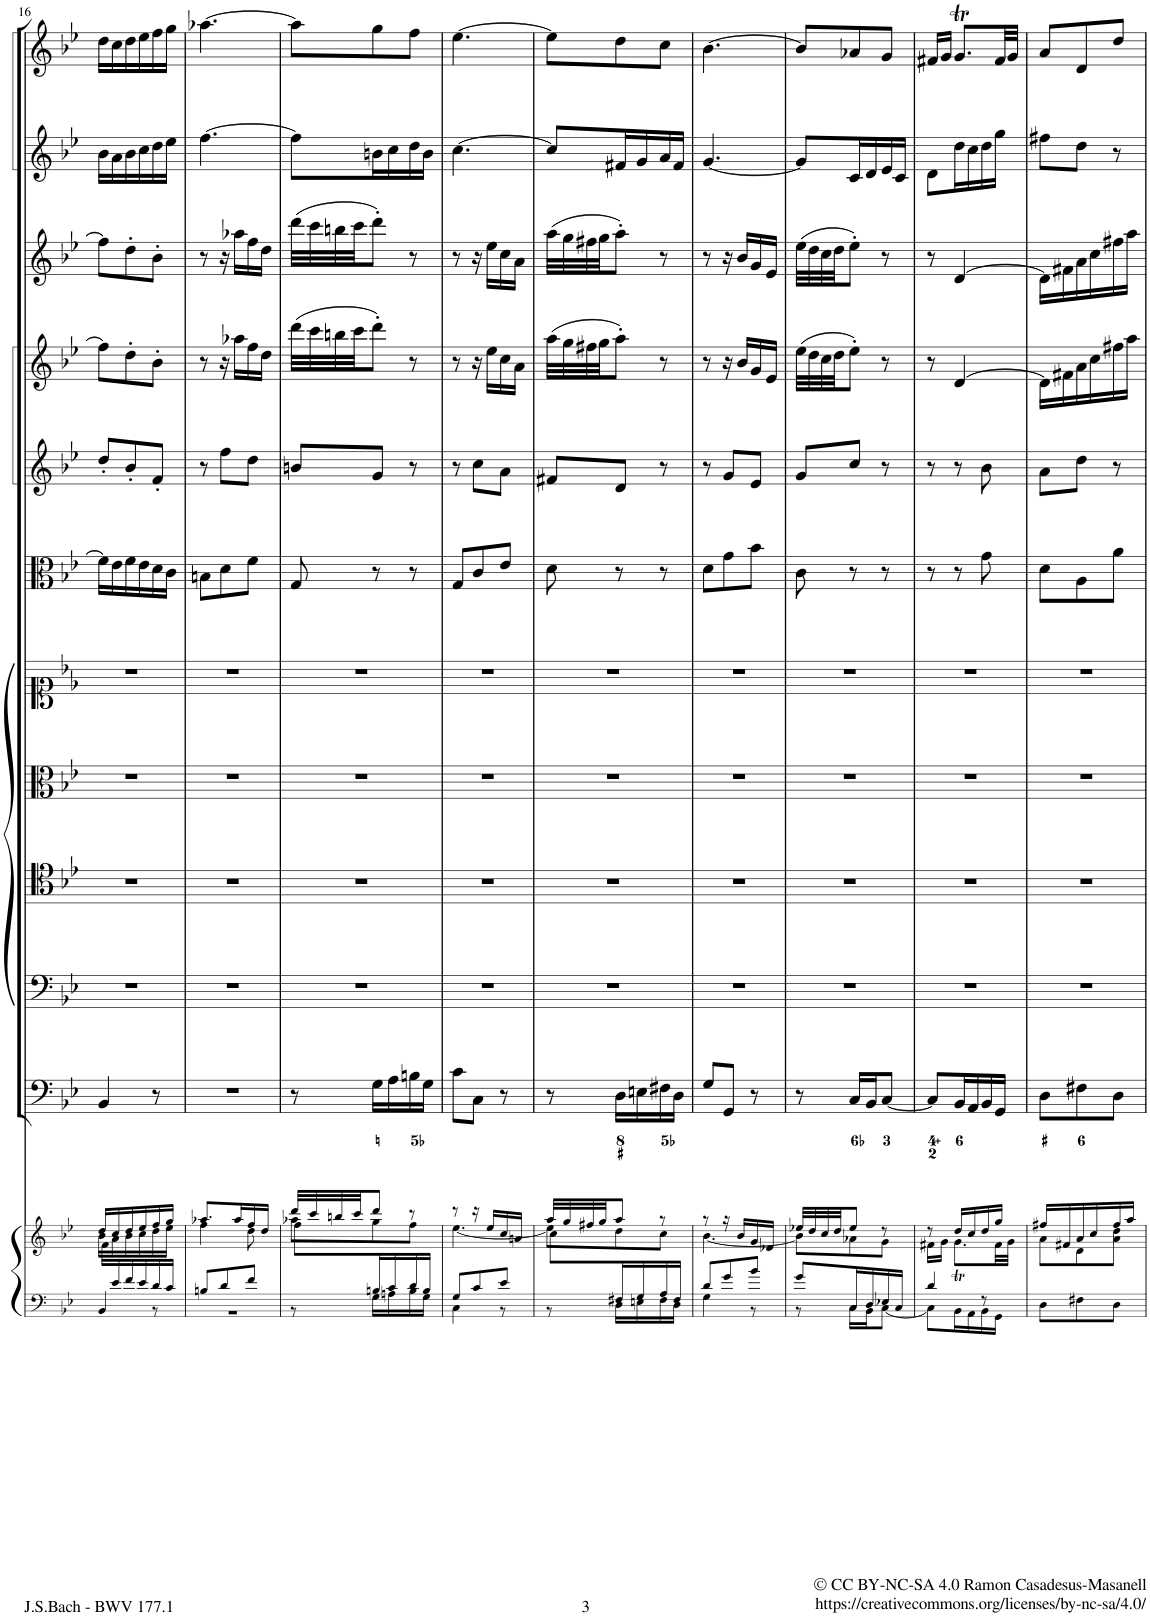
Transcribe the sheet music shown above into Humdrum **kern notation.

**kern	**kern	**kern	**kern	**kern	**kern	**kern	**kern	**kern	**kern	**kern	**kern	**kern
*part12	*part12	*part11	*part10	*part9	*part8	*part7	*part6	*part5	*part4	*part3	*part2	*part1
*staff13	*staff12	*staff11	*staff10	*staff9	*staff8	*staff7	*staff6	*staff5	*staff4	*staff3	*staff2	*staff1
*I"Piano reduction	*	*I"Continuo	*I"Basso	*I"Tenore	*I"Alto	*I"Soprano	*I"Viola	*I"Violino II	*I"Violino I	*I"Violino concertante	*I"Oboe II	*I"Oboe I
*I'Pno	*	*	*	*	*	*	*I'Vla	*I'Vln	*I'Vln	*I'Vln	*I'Ob	*I'Ob
!!LO:PB:g=z
*clefF4	*clefG2	*clefF4	*clefF4	*clefC4	*clefC3	*clefC1	*clefC3	*clefG2	*clefG2	*clefG2	*clefG2	*clefG2
*k[b-e-]	*k[b-e-]	*k[b-e-]	*k[b-e-]	*k[b-e-]	*k[b-e-]	*k[b-e-]	*k[b-e-]	*k[b-e-]	*k[b-e-]	*k[b-e-]	*k[b-e-]	*k[b-e-]
*M3/8	*M3/8	*M3/8	*M3/8	*M3/8	*M3/8	*M3/8	*M3/8	*M3/8	*M3/8	*M3/8	*M3/8	*M3/8
=16	=16	=16	=16	=16	=16	=16	=16	=16	=16	=16	=16	=16
*^	*^	*	*	*	*	*	*	*	*	*	*	*
*	*	*	*^	*	*	*	*	*	*	*	*	*	*	*
16ryy	4BB-/	16dd/LL	16b-\LL	16f\LL	4BB-/	4.r	4.r	4.r	4.r	16f\LL]	8dd'/L	8ff\L]	8ff\L]	16b-\LL	16dd\LL
16e-/	.	16cc/	16a\	4ryy	.	.	.	.	.	16e-\	.	.	.	16a\	16cc\
16f/	.	16dd/	16b-\	.	.	.	.	.	.	16f\	8b-'/	8dd'\	8dd'\	16b-\	16dd\
16e-/	.	16ee-/	16cc\	.	.	.	.	.	.	16e-\	.	.	.	16cc\	16ee-\
16d/	8r	16ff/	16dd\	.	8r	.	.	.	.	16d\	8f'/J	8b-'\J	8b-'\J	16dd\	16ff\
16c/JJ	.	16gg/JJ	16ee-\JJ	16ryy	.	.	.	.	.	16c\JJ	.	.	.	16ee-\JJ	16gg\JJ
*	*	*	*v	*v	*	*	*	*	*	*	*	*	*	*	*
=17	=17	=17	=17	=17	=17	=17	=17	=17	=17	=17	=17	=17	=17	=17
8Bn/L	4.r	8.aa-X/L	4ff\	4.r	4.r	4.r	4.r	4.r	8Bn\L	8r	8r	8r	[4.ff\	[4.aa-X\
8d/	.	.	.	.	.	.	.	.	8d\	8ff\L	16r	16r	.	.
.	.	16aa-/L	.	.	.	.	.	.	.	.	16aa-X\LL	16aa-X\LL	.	.
8f/J	.	16ff/	8dd\	.	.	.	.	.	8f\J	8dd\J	16ff\	16ff\	.	.
.	.	16dd/JJ	.	.	.	.	.	.	.	.	16dd\JJ	16dd\JJ	.	.
=18	=18	=18	=18	=18	=18	=18	=18	=18	=18	=18	=18	=18	=18	=18
*	*	*	*^	*	*	*	*	*	*	*	*	*	*	*
8ryy	8r	32ddd/LLL	8aa-X\L	8ff\L	8r	4.r	4.r	4.r	4.r	8G/	8bn/L	(32ddd\LLL	(32ddd\LLL	8ff\L]	8aa-\L]
.	.	32ccc/	.	.	.	.	.	.	.	.	.	32ccc\	32ccc\	.	.
.	.	32bbn/	.	.	.	.	.	.	.	.	.	32bbn\	32bbn\	.	.
.	.	32ccc/JJ	.	.	.	.	.	.	.	.	.	32ccc\JJ	32ccc\JJ	.	.
16Bn/L	16G\LL	8ddd/J	8gg\	4ryy	16G\LL	.	.	.	.	8r	8g/J	8ddd'\J)	8ddd'\J)	16bn\L	8gg\
16c/	16An\	.	.	.	16A\	.	.	.	.	.	.	.	.	16cc\	.
16d/	16B\	8r	8ff\J	.	16Bn\	.	.	.	.	8r	8r	8r	8r	16dd\	8ff\J
16B/JJ	16G\JJ	.	.	.	16G\JJ	.	.	.	.	.	.	.	.	16b\JJ	.
*	*	*	*v	*v	*	*	*	*	*	*	*	*	*	*	*
=19	=19	=19	=19	=19	=19	=19	=19	=19	=19	=19	=19	=19	=19	=19
8G/L	4C\	8r	[4.ee-\	8c\L	4.r	4.r	4.r	4.r	8G/L	8r	8r	8r	[4.cc\	[4.ee-\
8c/	.	16r	.	8C\J	.	.	.	.	8c/	8cc\L	16r	16r	.	.
.	.	16ee-/LL	.	.	.	.	.	.	.	.	16ee-\LL	16ee-\LL	.	.
8e-/J	8r	16cc/	.	8r	.	.	.	.	8e-/J	8a\J	16cc\	16cc\	.	.
.	.	16an/JJ	.	.	.	.	.	.	.	.	16a\JJ	16a\JJ	.	.
=20	=20	=20	=20	=20	=20	=20	=20	=20	=20	=20	=20	=20	=20	=20
*	*	*	*^	*	*	*	*	*	*	*	*	*	*	*
8ryy	8r	32aa/LLL	8ee-\L]	8cc\L	8r	4.r	4.r	4.r	4.r	8d\	8f#X/L	(32aa\LLL	(32aa\LLL	8cc/L]	8ee-\L]
.	.	32gg/	.	.	.	.	.	.	.	.	.	32gg\	32gg\	.	.
.	.	32ff#X/	.	.	.	.	.	.	.	.	.	32ff#X\	32ff#X\	.	.
.	.	32gg/JJ	.	.	.	.	.	.	.	.	.	32gg\JJ	32gg\JJ	.	.
16F#X/L	16D\LL	8aa/J	8dd\	4ryy	16D\LL	.	.	.	.	8r	8d/J	8aa'\J)	8aa'\J)	16f#X/L	8dd\
16G/	16En\	.	.	.	16En\	.	.	.	.	.	.	.	.	16g/	.
16A/	16F#\	8r	8cc\J	.	16F#X\	.	.	.	.	8r	8r	8r	8r	16a/	8cc\J
16F#/JJ	16D\JJ	.	.	.	16D\JJ	.	.	.	.	.	.	.	.	16f#/JJ	.
*	*	*	*v	*v	*	*	*	*	*	*	*	*	*	*	*
=21	=21	=21	=21	=21	=21	=21	=21	=21	=21	=21	=21	=21	=21	=21
8d/L	4G\	8r	[4.b-\	8G/L	4.r	4.r	4.r	4.r	8d\L	8r	8r	8r	[4.g/	[4.b-\
8g/	.	16r	.	8GG/J	.	.	.	.	8g\	8g/L	16r	16r	.	.
.	.	16b-/LL	.	.	.	.	.	.	.	.	16b-/LL	16b-/LL	.	.
8b-/J	8r	16g/	.	8r	.	.	.	.	8b-\J	8e-/J	16g/	16g/	.	.
.	.	16e-X/JJ	.	.	.	.	.	.	.	.	16e-/JJ	16e-/JJ	.	.
=22	=22	=22	=22	=22	=22	=22	=22	=22	=22	=22	=22	=22	=22	=22
8g/L	8r	32ee-X/LLL	8b-\L]	8r	4.r	4.r	4.r	4.r	8c\	8g/L	(32ee-\LLL	(32ee-\LLL	8g/L]	8b-/L]
.	.	32dd/	.	.	.	.	.	.	.	.	32dd\	32dd\	.	.
.	.	32cc/	.	.	.	.	.	.	.	.	32cc\	32cc\	.	.
.	.	32dd/JJ	.	.	.	.	.	.	.	.	32dd\JJ	32dd\JJ	.	.
16C/L	16C\LL	8ee-/J	8a-X\	16C/LL	.	.	.	.	8r	8cc/J	8ee-'\J)	8ee-'\J)	16c/L	8a-X/
16D/	16BB-\J	.	.	16BB-/J	.	.	.	.	.	.	.	.	16d/	.
16E-X/	[8C\J	8r	8g\J	[8C/J	.	.	.	.	8r	8r	8r	8r	16e-/	8g/J
16C/JJ	.	.	.	.	.	.	.	.	.	.	.	.	16c/JJ	.
=23	=23	=23	=23	=23	=23	=23	=23	=23	=23	=23	=23	=23	=23	=23
4d/	8C\L]	8r	16f#X\LL	8C/L]	4.r	4.r	4.r	4.r	8r	8r	8r	8r	8d\L	16f#X/LL
.	.	.	16g\JJ	.	.	.	.	.	.	.	.	.	.	16g/JJ
.	16BB-\L	16dd/LL	8.gT\L	16BB-/L	.	.	.	.	8r	8r	[4d/	[4d/	16dd\L	8.gT/L
.	16AA\	16cc/	.	16AA/	.	.	.	.	.	.	.	.	16cc\	.
8r	16BB-\	16dd/	.	16BB-/	.	.	.	.	8g\	8b-\	.	.	16dd\	.
.	16GG\JJ	16gg/JJ	32f#\LL	16GG/JJ	.	.	.	.	.	.	.	.	16gg\JJ	32f#/LL
.	.	.	32g\JJJ	.	.	.	.	.	.	.	.	.	.	32g/JJJ
*v	*v	*	*	*	*	*	*	*	*	*	*	*	*	*
=24	=24	=24	=24	=24	=24	=24	=24	=24	=24	=24	=24	=24	=24
8D\L	16ff#X/LL	8a\L	8D\L	4.r	4.r	4.r	4.r	8d\L	8a\L	16d\LL]	16d\LL]	8ff#X\L	8a/L
.	16f#X/	.	.	.	.	.	.	.	.	16f#X\	16f#X\	.	.
8F#X\	16a/	8d\	8F#X\	.	.	.	.	8A\	8dd\J	16a\	16a\	8dd\J	8d/
.	16cc/	.	.	.	.	.	.	.	.	16cc\	16cc\	.	.
8D\J	16ff#/	8a\ 8dd\J	8D\J	.	.	.	.	8a\J	8r	16ff#X\	16ff#X\	8r	8dd/J
.	16aa/JJ	.	.	.	.	.	.	.	.	16aa\JJ	16aa\JJ	.	.
*	*v	*v	*	*	*	*	*	*	*	*	*	*	*
=	=	=	=	=	=	=	=	=	=	=	=	=
*-	*-	*-	*-	*-	*-	*-	*-	*-	*-	*-	*-	*-
